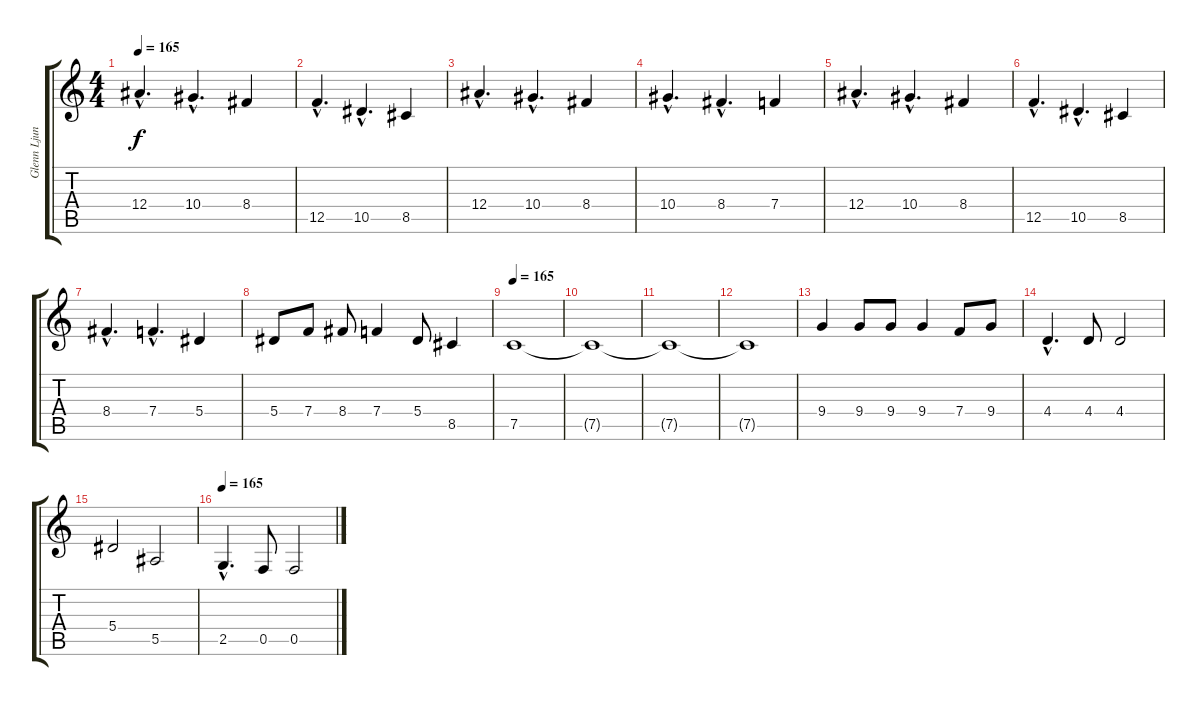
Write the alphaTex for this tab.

\track ("Glenn Ljungstrom" "Glenn Ljun") {instrument overdrivenguitar}
\staff {score tabs}
\tuning (C4 G3 Eb3 Bb2 F2 C2) {hide}
\ts (4 4)
\tempo 165
\clef g2
\ks c
12.4{hac}.4{d dy f} 10.4{hac}.4{d} 8.4.4 |
12.5{hac}.4{d} 10.5{hac}.4{d} 8.5.4 |
12.4{hac}.4{d} 10.4{hac}.4{d} 8.4.4 |
10.4{hac}.4{d} 8.4{hac}.4{d} 7.4.4 |
12.4{hac}.4{d} 10.4{hac}.4{d} 8.4.4 |
12.5{hac}.4{d} 10.5{hac}.4{d} 8.5.4 |
8.4{hac}.4{d} 7.4{hac}.4{d} 5.4.4 |
5.4.8 7.4.8 8.4.8 7.4.4 5.4.8 8.5.4 |
\tempo 165
7.5.1 |
7.5{t}.1 |
7.5{t}.1 |
7.5{t}.1 |
9.4.4 9.4.8 9.4.8 9.4.4 7.4.8 9.4.8 |
4.4{hac}.4{d} 4.4.8 4.4.2 |
5.4.2 5.5.2 |
\tempo 165
2.5{hac}.4{d} 0.5.8 0.5.2
